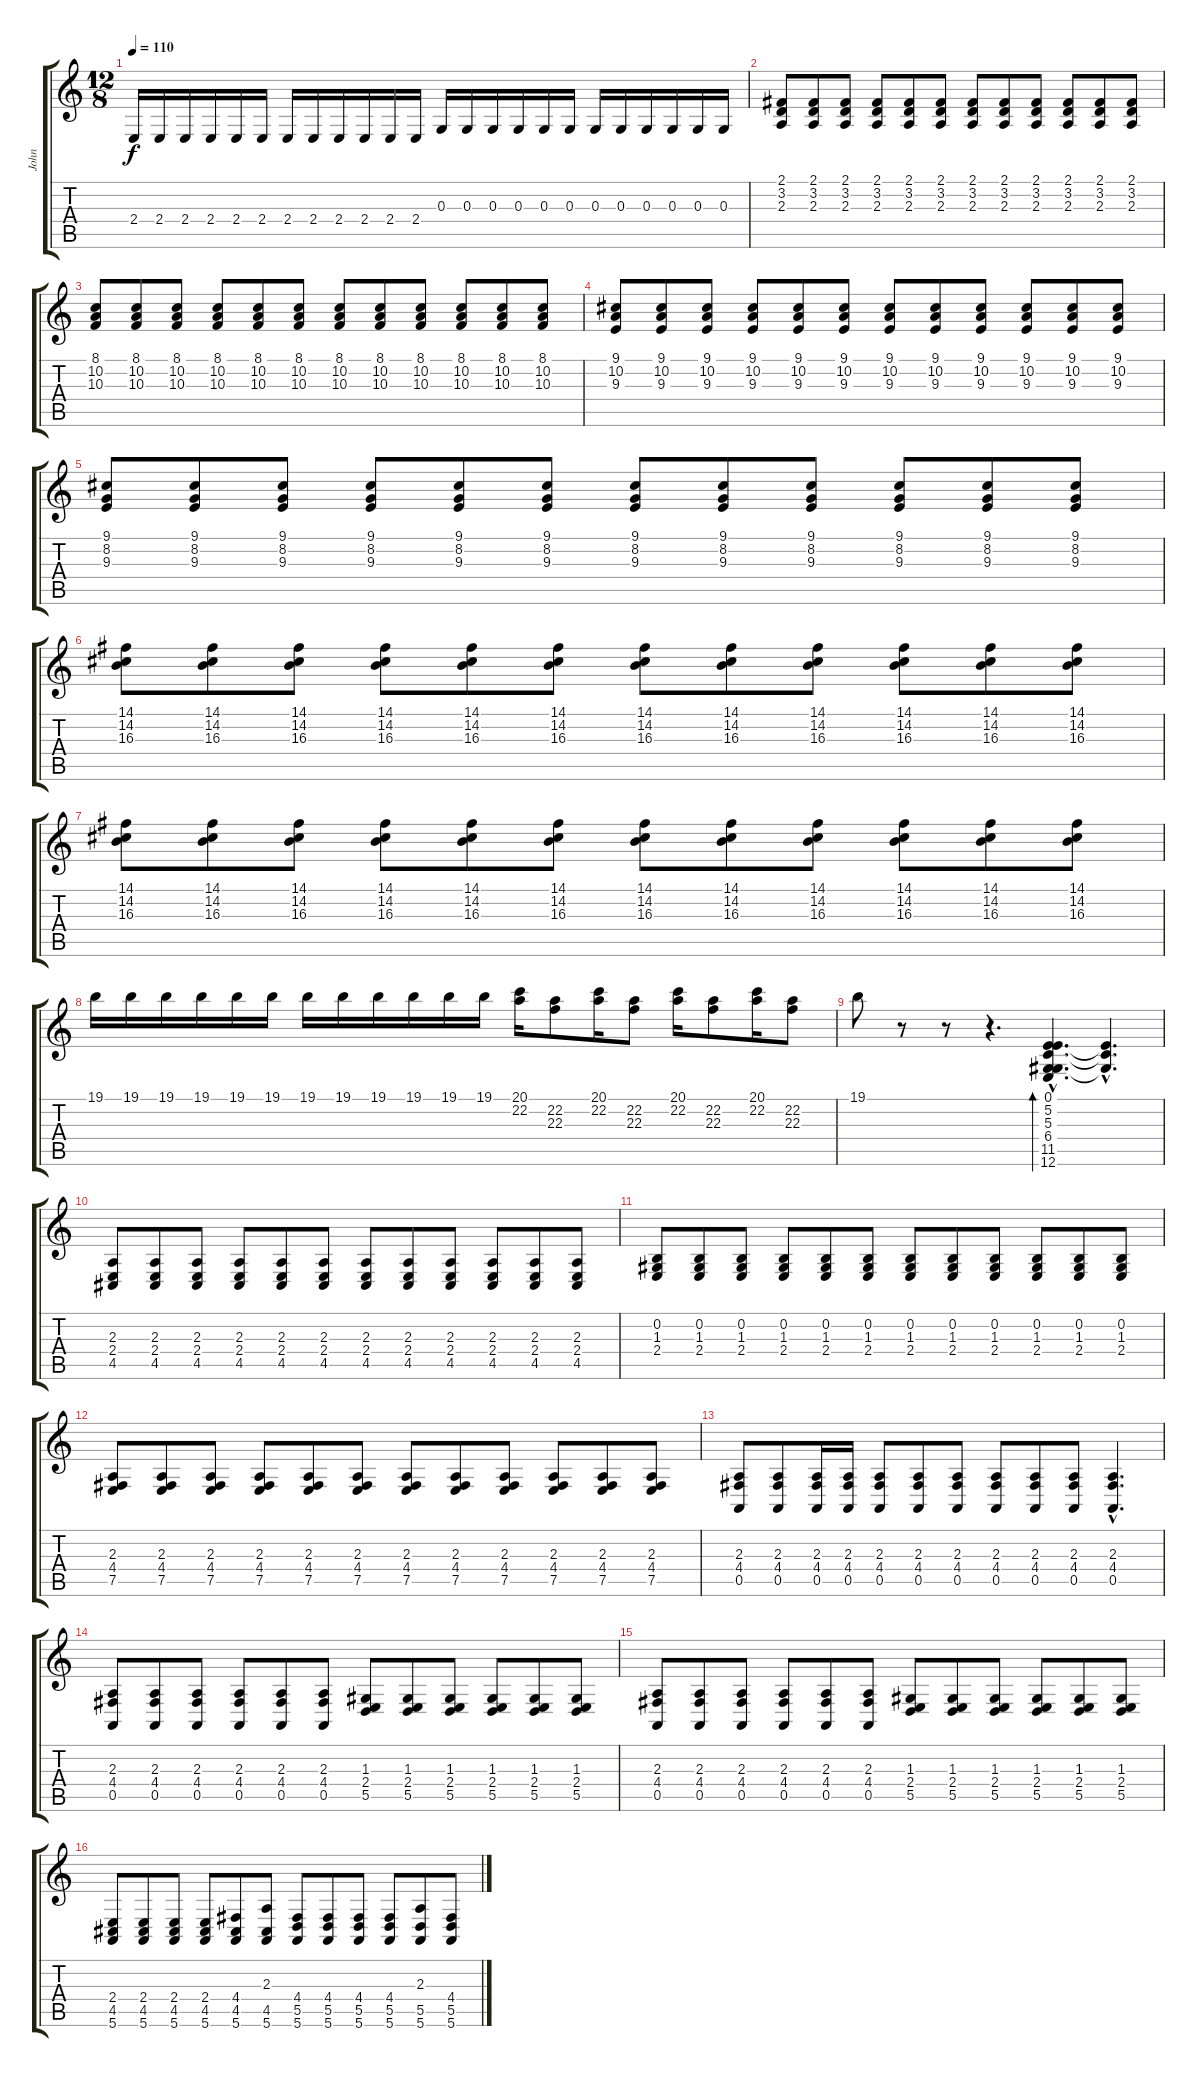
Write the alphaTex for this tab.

\track ("John" "John") {instrument electricgrandpiano}
\staff {score tabs}
\tuning (E4 B3 G3 D3 A2 E2) {hide}
\ts (12 8)
\tempo 110
\clef g2
\ks c
2.4.16{dy f} 2.4.16 2.4.16 2.4.16 2.4.16 2.4.16 2.4.16 2.4.16 2.4.16 2.4.16 2.4.16 2.4.16 0.3.16 0.3.16 0.3.16 0.3.16 0.3.16 0.3.16 0.3.16 0.3.16 0.3.16 0.3.16 0.3.16 0.3.16 |
(2.1 3.2 2.3).8 (2.1 3.2 2.3).8 (2.1 3.2 2.3).8 (2.1 3.2 2.3).8 (2.1 3.2 2.3).8 (2.1 3.2 2.3).8 (2.1 3.2 2.3).8 (2.1 3.2 2.3).8 (2.1 3.2 2.3).8 (2.1 3.2 2.3).8 (2.1 3.2 2.3).8 (2.1 3.2 2.3).8 |
(8.1 10.2 10.3).8 (8.1 10.2 10.3).8 (8.1 10.2 10.3).8 (8.1 10.2 10.3).8 (8.1 10.2 10.3).8 (8.1 10.2 10.3).8 (8.1 10.2 10.3).8 (8.1 10.2 10.3).8 (8.1 10.2 10.3).8 (8.1 10.2 10.3).8 (8.1 10.2 10.3).8 (8.1 10.2 10.3).8 |
(9.1 10.2 9.3).8 (9.1 10.2 9.3).8 (9.1 10.2 9.3).8 (9.1 10.2 9.3).8 (9.1 10.2 9.3).8 (9.1 10.2 9.3).8 (9.1 10.2 9.3).8 (9.1 10.2 9.3).8 (9.1 10.2 9.3).8 (9.1 10.2 9.3).8 (9.1 10.2 9.3).8 (9.1 10.2 9.3).8 |
(9.1 8.2 9.3).8 (9.1 8.2 9.3).8 (9.1 8.2 9.3).8 (9.1 8.2 9.3).8 (9.1 8.2 9.3).8 (9.1 8.2 9.3).8 (9.1 8.2 9.3).8 (9.1 8.2 9.3).8 (9.1 8.2 9.3).8 (9.1 8.2 9.3).8 (9.1 8.2 9.3).8 (9.1 8.2 9.3).8 |
(14.1 14.2 16.3).8 (14.1 14.2 16.3).8 (14.1 14.2 16.3).8 (14.1 14.2 16.3).8 (14.1 14.2 16.3).8 (14.1 14.2 16.3).8 (14.1 14.2 16.3).8 (14.1 14.2 16.3).8 (14.1 14.2 16.3).8 (14.1 14.2 16.3).8 (14.1 14.2 16.3).8 (14.1 14.2 16.3).8 |
(14.1 14.2 16.3).8 (14.1 14.2 16.3).8 (14.1 14.2 16.3).8 (14.1 14.2 16.3).8 (14.1 14.2 16.3).8 (14.1 14.2 16.3).8 (14.1 14.2 16.3).8 (14.1 14.2 16.3).8 (14.1 14.2 16.3).8 (14.1 14.2 16.3).8 (14.1 14.2 16.3).8 (14.1 14.2 16.3).8 |
19.1.16 19.1.16 19.1.16 19.1.16 19.1.16 19.1.16 19.1.16 19.1.16 19.1.16 19.1.16 19.1.16 19.1.16 (20.1 22.2).16 (22.2 22.3).8 (20.1 22.2).16 (22.2 22.3).8 (20.1 22.2).16 (22.2 22.3).8 (20.1 22.2).16 (22.2 22.3).8 |
19.1.8 r.8 r.8 r.4{d} (0.1{hac} 5.2{hac} 5.3{hac} 6.4{hac} 11.5{hac} 12.6{hac}).4{d bd 480} (5.2{hac t} 5.3{hac t} 6.4{hac t}).4{d} |
(2.3 2.4 4.5).8 (2.3 2.4 4.5).8 (2.3 2.4 4.5).8 (2.3 2.4 4.5).8 (2.3 2.4 4.5).8 (2.3 2.4 4.5).8 (2.3 2.4 4.5).8 (2.3 2.4 4.5).8 (2.3 2.4 4.5).8 (2.3 2.4 4.5).8 (2.3 2.4 4.5).8 (2.3 2.4 4.5).8 |
(0.2 1.3 2.4).8 (0.2 1.3 2.4).8 (0.2 1.3 2.4).8 (0.2 1.3 2.4).8 (0.2 1.3 2.4).8 (0.2 1.3 2.4).8 (0.2 1.3 2.4).8 (0.2 1.3 2.4).8 (0.2 1.3 2.4).8 (0.2 1.3 2.4).8 (0.2 1.3 2.4).8 (0.2 1.3 2.4).8 |
(2.3 4.4 7.5).8 (2.3 4.4 7.5).8 (2.3 4.4 7.5).8 (2.3 4.4 7.5).8 (2.3 4.4 7.5).8 (2.3 4.4 7.5).8 (2.3 4.4 7.5).8 (2.3 4.4 7.5).8 (2.3 4.4 7.5).8 (2.3 4.4 7.5).8 (2.3 4.4 7.5).8 (2.3 4.4 7.5).8 |
(2.3 4.4 0.5).8 (2.3 4.4 0.5).8 (2.3 4.4 0.5).16 (2.3 4.4 0.5).16 (2.3 4.4 0.5).8 (2.3 4.4 0.5).8 (2.3 4.4 0.5).8 (2.3 4.4 0.5).8 (2.3 4.4 0.5).8 (2.3 4.4 0.5).8 (2.3{hac} 4.4{hac} 0.5{hac}).4{d} |
(2.3 4.4 0.5).8 (2.3 4.4 0.5).8 (2.3 4.4 0.5).8 (2.3 4.4 0.5).8 (2.3 4.4 0.5).8 (2.3 4.4 0.5).8 (1.3 2.4 5.5).8 (1.3 2.4 5.5).8 (1.3 2.4 5.5).8 (1.3 2.4 5.5).8 (1.3 2.4 5.5).8 (1.3 2.4 5.5).8 |
(2.3 4.4 0.5).8 (2.3 4.4 0.5).8 (2.3 4.4 0.5).8 (2.3 4.4 0.5).8 (2.3 4.4 0.5).8 (2.3 4.4 0.5).8 (1.3 2.4 5.5).8 (1.3 2.4 5.5).8 (1.3 2.4 5.5).8 (1.3 2.4 5.5).8 (1.3 2.4 5.5).8 (1.3 2.4 5.5).8 |
(2.4 4.5 5.6).8 (2.4 4.5 5.6).8 (2.4 4.5 5.6).8 (2.4 4.5 5.6).8 (4.4 4.5 5.6).8 (2.3 4.5 5.6).8 (4.4 5.5 5.6).8 (4.4 5.5 5.6).8 (4.4 5.5 5.6).8 (4.4 5.5 5.6).8 (2.3 5.5 5.6).8 (4.4 5.5 5.6).8
